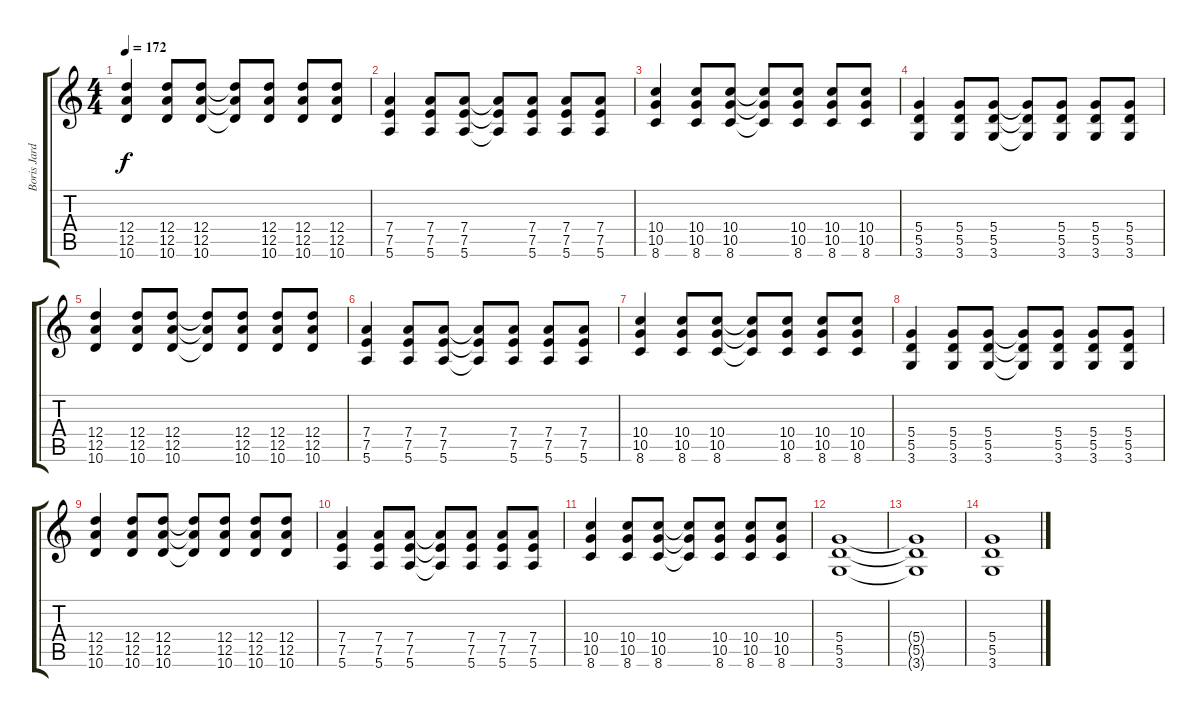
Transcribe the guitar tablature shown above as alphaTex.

\track ("Boris Jardel" "Boris Jard") {instrument distortionguitar}
\staff {score tabs}
\tuning (E4 B3 G3 D3 A2 E2) {hide}
\ts (4 4)
\tempo 172
\clef g2
\ks c
(12.4 12.5 10.6).4{dy f} (12.4 12.5 10.6).8 (12.4 12.5 10.6).8 (12.4{t} 12.5{t} 10.6{t}).8 (12.4 12.5 10.6).8 (12.4 12.5 10.6).8 (12.4 12.5 10.6).8 |
(7.4 7.5 5.6).4 (7.4 7.5 5.6).8 (7.4 7.5 5.6).8 (7.4{t} 7.5{t} 5.6{t}).8 (7.4 7.5 5.6).8 (7.4 7.5 5.6).8 (7.4 7.5 5.6).8 |
(10.4 10.5 8.6).4 (10.4 10.5 8.6).8 (10.4 10.5 8.6).8 (10.4{t} 10.5{t} 8.6{t}).8 (10.4 10.5 8.6).8 (10.4 10.5 8.6).8 (10.4 10.5 8.6).8 |
(5.4 5.5 3.6).4 (5.4 5.5 3.6).8 (5.4 5.5 3.6).8 (5.4{t} 5.5{t} 3.6{t}).8 (5.4 5.5 3.6).8 (5.4 5.5 3.6).8 (5.4 5.5 3.6).8 |
(12.4 12.5 10.6).4 (12.4 12.5 10.6).8 (12.4 12.5 10.6).8 (12.4{t} 12.5{t} 10.6{t}).8 (12.4 12.5 10.6).8 (12.4 12.5 10.6).8 (12.4 12.5 10.6).8 |
(7.4 7.5 5.6).4 (7.4 7.5 5.6).8 (7.4 7.5 5.6).8 (7.4{t} 7.5{t} 5.6{t}).8 (7.4 7.5 5.6).8 (7.4 7.5 5.6).8 (7.4 7.5 5.6).8 |
(10.4 10.5 8.6).4 (10.4 10.5 8.6).8 (10.4 10.5 8.6).8 (10.4{t} 10.5{t} 8.6{t}).8 (10.4 10.5 8.6).8 (10.4 10.5 8.6).8 (10.4 10.5 8.6).8 |
(5.4 5.5 3.6).4 (5.4 5.5 3.6).8 (5.4 5.5 3.6).8 (5.4{t} 5.5{t} 3.6{t}).8 (5.4 5.5 3.6).8 (5.4 5.5 3.6).8 (5.4 5.5 3.6).8 |
(12.4 12.5 10.6).4 (12.4 12.5 10.6).8 (12.4 12.5 10.6).8 (12.4{t} 12.5{t} 10.6{t}).8 (12.4 12.5 10.6).8 (12.4 12.5 10.6).8 (12.4 12.5 10.6).8 |
(7.4 7.5 5.6).4 (7.4 7.5 5.6).8 (7.4 7.5 5.6).8 (7.4{t} 7.5{t} 5.6{t}).8 (7.4 7.5 5.6).8 (7.4 7.5 5.6).8 (7.4 7.5 5.6).8 |
(10.4 10.5 8.6).4 (10.4 10.5 8.6).8 (10.4 10.5 8.6).8 (10.4{t} 10.5{t} 8.6{t}).8 (10.4 10.5 8.6).8 (10.4 10.5 8.6).8 (10.4 10.5 8.6).8 |
(5.4 5.5 3.6).1 |
(5.4{t} 5.5{t} 3.6{t}).1 |
(5.4 5.5 3.6).1
